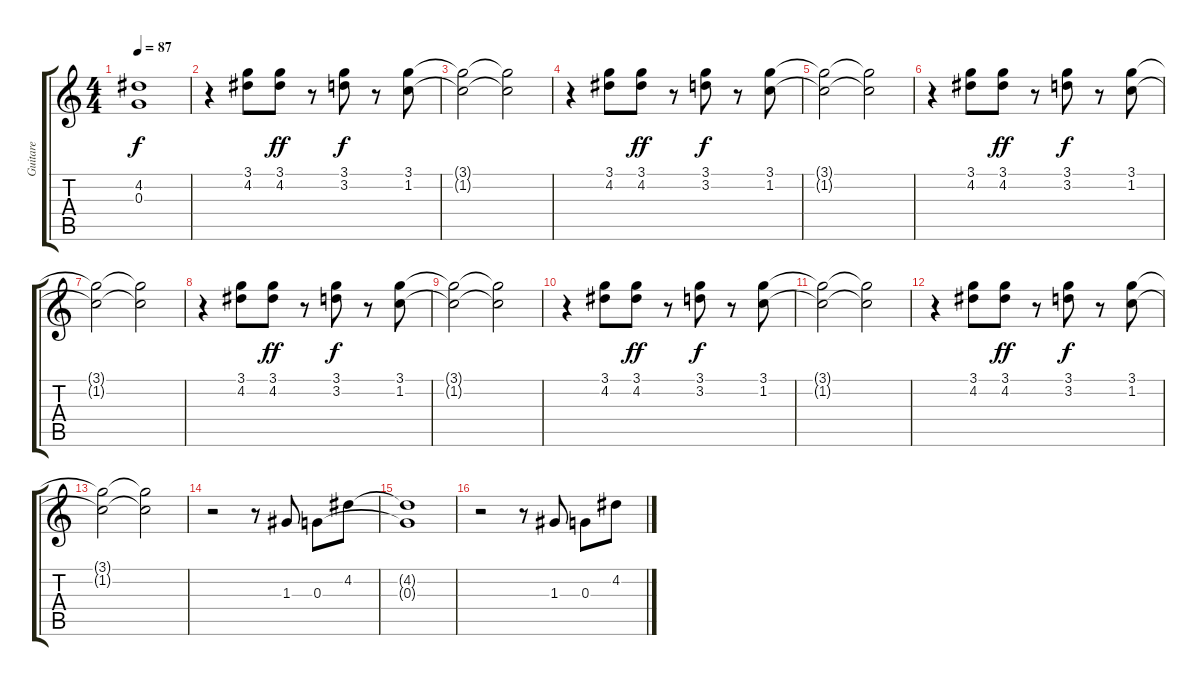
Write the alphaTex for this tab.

\track ("Guitare" "Guitare") {instrument electricguitarjazz}
\staff {score tabs}
\tuning (E4 B3 G3 D3 A2 E2) {hide}
\ts (4 4)
\tempo 87
\clef g2
\ks c
(4.2{t} 0.3{t}).1{dy f} |
r.4 (3.1 4.2).8 (3.1 4.2).8{dy ff} r.8 (3.1 3.2).8{dy f} r.8 (3.1 1.2).8 |
(3.1{t} 1.2{t}).2 (3.1{t} 1.2{t}).2 |
r.4 (3.1 4.2).8 (3.1 4.2).8{dy ff} r.8 (3.1 3.2).8{dy f} r.8 (3.1 1.2).8 |
(3.1{t} 1.2{t}).2 (3.1{t} 1.2{t}).2 |
r.4 (3.1 4.2).8 (3.1 4.2).8{dy ff} r.8 (3.1 3.2).8{dy f} r.8 (3.1 1.2).8 |
(3.1{t} 1.2{t}).2 (3.1{t} 1.2{t}).2 |
r.4 (3.1 4.2).8 (3.1 4.2).8{dy ff} r.8 (3.1 3.2).8{dy f} r.8 (3.1 1.2).8 |
(3.1{t} 1.2{t}).2 (3.1{t} 1.2{t}).2 |
r.4 (3.1 4.2).8 (3.1 4.2).8{dy ff} r.8 (3.1 3.2).8{dy f} r.8 (3.1 1.2).8 |
(3.1{t} 1.2{t}).2 (3.1{t} 1.2{t}).2 |
r.4 (3.1 4.2).8 (3.1 4.2).8{dy ff} r.8 (3.1 3.2).8{dy f} r.8 (3.1 1.2).8 |
(3.1{t} 1.2{t}).2 (3.1{t} 1.2{t}).2 |
r.2 r.8 1.3.8 0.3.8 4.2.8 |
(4.2{t} 0.3{t}).1 |
r.2 r.8 1.3.8 0.3.8 4.2.8
